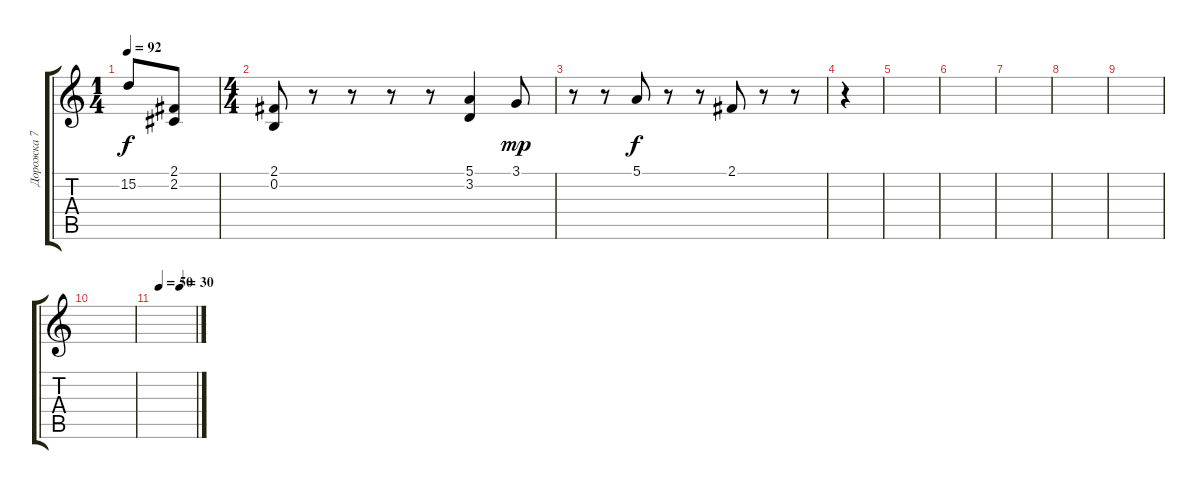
\track ("Дорожка 7" "Дорожка 7") {instrument trombone}
\staff {score tabs}
\tuning (E4 B3 G3 D3 A2 E2) {hide}
\ts (1 4)
\tempo 92
\clef g2
\ks c
15.2.8{dy f} (2.1 2.2).8 |
\ts (4 4)
(2.1 0.2).8 r.8 r.8 r.8 r.8 (5.1 3.2).4 3.1.8{dy mp} |
r.8 r.8 5.1.8{dy f} r.8 r.8 2.1.8 r.8 r.8 |
r.4 |
|
|
|
|
|
|
\tempo (50 0.125)
\tempo (30 0.625)
